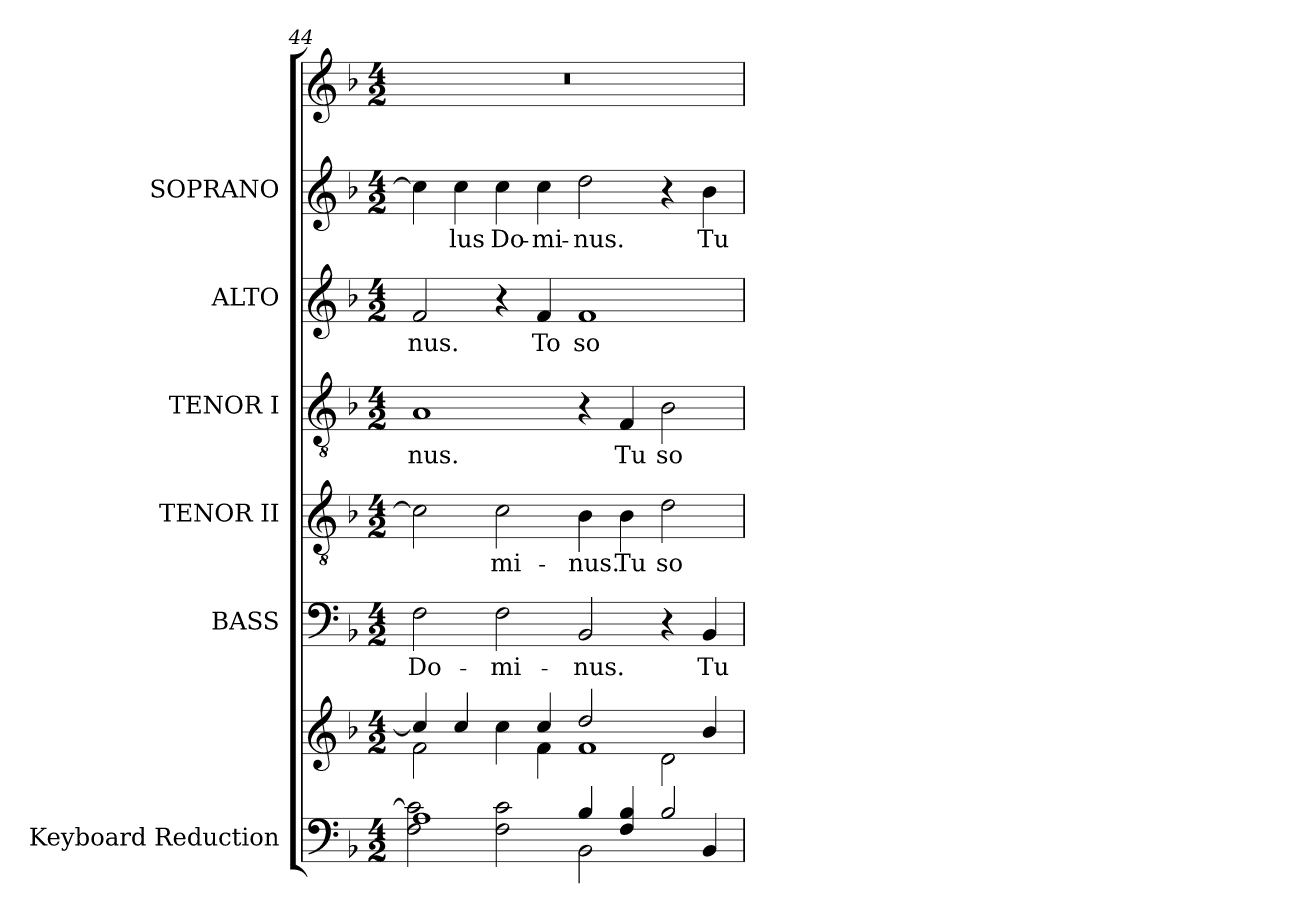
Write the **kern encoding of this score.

**kern	**kern	**kern	**text	**kern	**text	**kern	**text	**kern	**text	**kern	**text	**kern
*part7	*part7	*part6	*part6	*part5	*part5	*part4	*part4	*part3	*part3	*part2	*part2	*part1
*staff8	*staff7	*staff6	*staff6	*staff5	*staff5	*staff4	*staff4	*staff3	*staff3	*staff2	*staff2	*staff1
*I"Keyboard Reduction	*	*I"BASS	*	*I"TENOR II	*	*I"TENOR I	*	*I"ALTO	*	*I"SOPRANO	*	*
*I'Reduc.	*	*I'B.	*	*I'T. II	*	*I'T. I	*	*I'A.	*	*I'S.	*	*
*clefF4	*clefG2	*clefF4	*	*clefGv2	*	*clefGv2	*	*clefG2	*	*clefG2	*	*clefG2
*	*	*	*	*ITrd7c12	*	*ITrd7c12	*	*	*	*	*	*
*k[b-]	*k[b-]	*k[b-]	*	*k[b-]	*	*k[b-]	*	*k[b-]	*	*k[b-]	*	*k[b-]
*F:	*F:	*F:	*	*F:	*	*F:	*	*F:	*	*F:	*	*F:
*M4/2	*M4/2	*M4/2	*	*M4/2	*	*M4/2	*	*M4/2	*	*M4/2	*	*M4/2
=44	=44	=44	=44	=44	=44	=44	=44	=44	=44	=44	=44	=44
*^	*^	*	*	*	*	*	*	*	*	*	*	*
*	*^	*	*^	*	*	*	*	*	*	*	*	*	*	*
!	!	!	!	!	!	!	!LO:LY:b:color=#000000	!	!	!	!	!	!	!	!	!
!	!	!	!	!	!	!	!	!	!	!	!LO:LY:b:color=#000000	!	!	!	!	!
!	!	!	!	!	!	!	!	!	!	!	!	!	!LO:LY:b:color=#000000	!	!	!LO:N:vis=1
1Ai	1ryy	2Fi\ 2ci]	4cci/]	2fi\	1.ryy	2Fi\	Do-	2Ci\]	.	1AAi	-nus.	2fi/	-nus.	4cci\]	.	0r
!	!	!	!	!	!	!	!	!	!	!	!	!	!	!	!LO:LY:b:color=#000000	!
.	.	.	4cci/	.	.	.	.	.	.	.	.	.	.	4cci\	-lus	.
!	!	!	!	!	!	!	!LO:LY:b:color=#000000	!	!	!	!	!	!	!	!	!
!	!	!	!	!	!	!	!	!	!LO:LY:b:color=#000000	!	!	!	!	!	!	!
!	!	!	!	!	!	!	!	!	!	!	!	!	!	!	!LO:LY:b:color=#000000	!
.	.	2Fi\ 2ci	4cci\	4ryy	.	2Fi\	-mi-	2Ci\	-mi-	.	.	4r	.	4cci\	Do-	.
!	!	!	!	!	!	!	!	!	!	!	!	!	!LO:LY:b:color=#000000	!	!	!
!	!	!	!	!	!	!	!	!	!	!	!	!	!	!	!LO:LY:b:color=#000000	!
.	.	.	4cci/	4fi\	.	.	.	.	.	.	.	4fi/	To	4cci\	-mi-	.
!	!	!	!	!	!	!	!LO:LY:b:color=#000000	!	!	!	!	!	!	!	!	!
!	!	!	!	!	!	!	!	!	!LO:LY:b:color=#000000	!	!	!	!	!	!	!
!	!	!	!	!	!	!	!	!	!	!	!	!	!LO:LY:b:color=#000000	!	!	!
!	!	!	!	!	!	!	!	!	!	!	!	!	!	!	!LO:LY:b:color=#000000	!
4ryy	4B-i/	2BB-i\	2ddi/	1fi	.	2BB-i/	-nus.	4BB-i\	-nus.	4r	.	1fi	so-	2ddi\	-nus.	.
!	!	!	!	!	!	!	!	!	!LO:LY:b:color=#000000	!	!	!	!	!	!	!
!	!	!	!	!	!	!	!	!	!	!	!LO:LY:b:color=#000000	!	!	!	!	!
4Fi/ 4B-i	2.ryy	.	.	.	.	.	.	4BB-i\	Tu	4FFi/	Tu	.	.	.	.	.
!	!	!	!	!	!	!	!	!	!LO:LY:b:color=#000000	!	!	!	!	!	!	!
!	!	!	!	!	!	!	!	!	!	!	!LO:LY:b:color=#000000	!	!	!	!	!
2B-i/	.	4ryy	4ryy	.	2di\	4r	.	2Di\	so-	2BB-i\	so-	.	.	4r	.	.
!	!	!	!	!	!	!	!LO:LY:b:color=#000000	!	!	!	!	!	!	!	!	!
!	!	!	!	!	!	!	!	!	!	!	!	!	!	!	!LO:LY:b:color=#000000	!
.	.	4BB-i/	4b-i/	.	.	4BB-i/	Tu	.	.	.	.	.	.	4b-i\	Tu	.
*v	*v	*v	*	*	*	*	*	*	*	*	*	*	*	*	*	*
*	*v	*v	*v	*	*	*	*	*	*	*	*	*	*	*
=	=	=	=	=	=	=	=	=	=	=	=	=
*-	*-	*-	*-	*-	*-	*-	*-	*-	*-	*-	*-	*-
